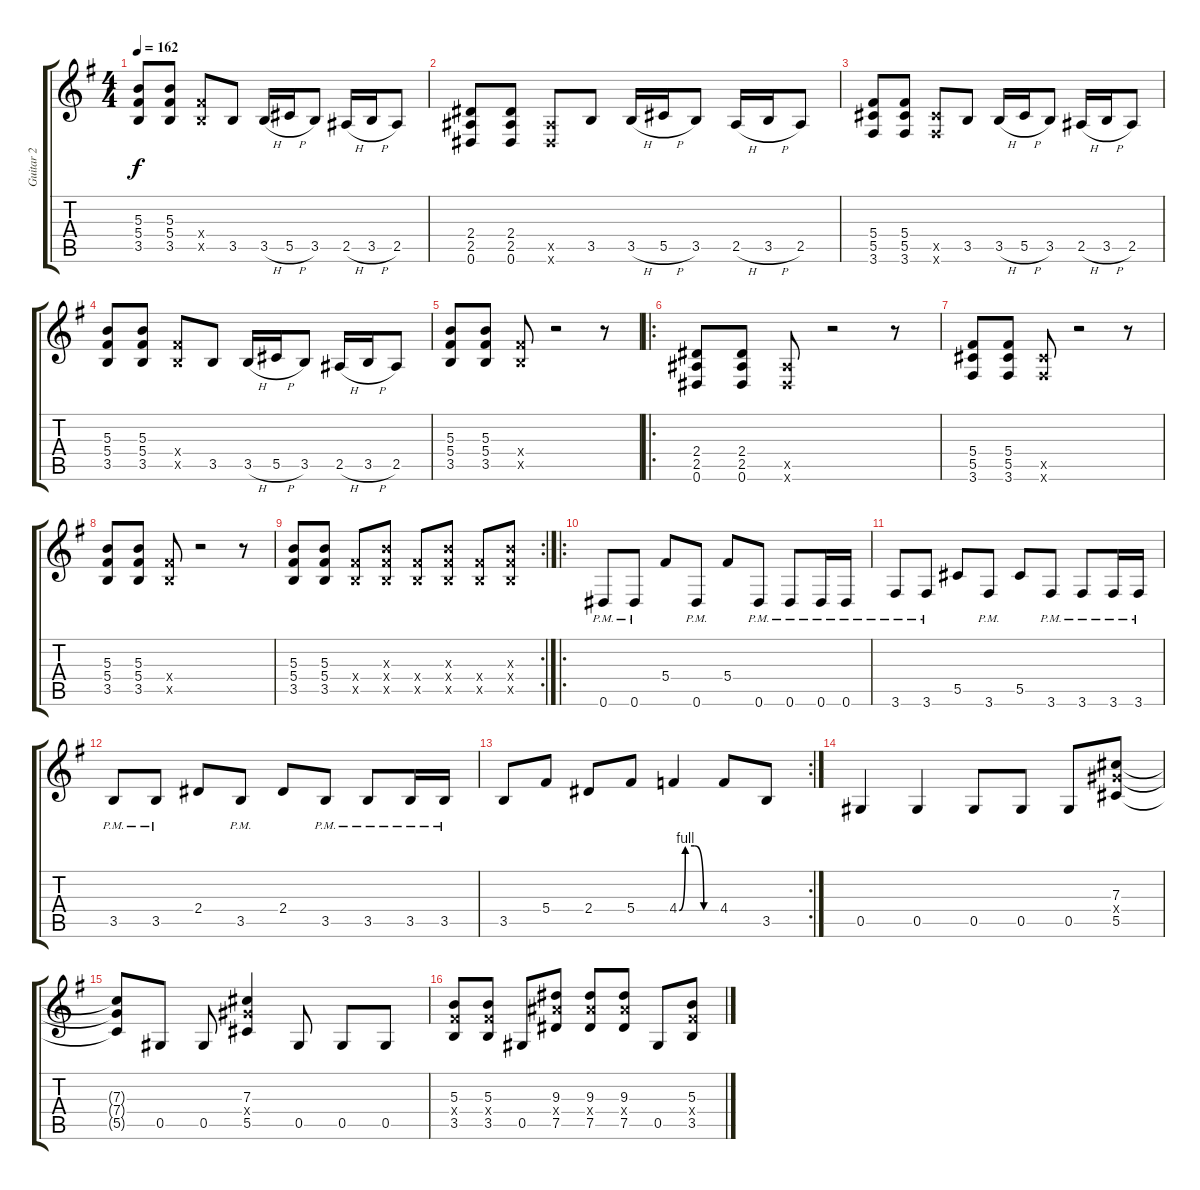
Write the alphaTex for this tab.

\track ("Guitar 2" "Guitar 2") {instrument distortionguitar}
\staff {score tabs}
\tuning (Eb4 Bb3 Gb3 Db3 Ab2 Eb2) {hide}
\ts (4 4)
\tempo 162
\clef g2
\ks g
(5.3 5.4 3.5).8{dy f} (5.3 5.4 3.5).8 (5.4{x} 3.5{x}).8 3.5.8 3.5{h}.16 5.5{h}.16 3.5.8 2.5{h}.16 3.5{h}.16 2.5.8 |
(2.4 2.5 0.6).8 (2.4 2.5 0.6).8 (2.5{x} 0.6{x}).8 3.5.8 3.5{h}.16 5.5{h}.16 3.5.8 2.5{h}.16 3.5{h}.16 2.5.8 |
(5.4 5.5 3.6).8 (5.4 5.5 3.6).8 (5.5{x} 3.6{x}).8 3.5.8 3.5{h}.16 5.5{h}.16 3.5.8 2.5{h}.16 3.5{h}.16 2.5.8 |
(5.3 5.4 3.5).8 (5.3 5.4 3.5).8 (5.4{x} 3.5{x}).8 3.5.8 3.5{h}.16 5.5{h}.16 3.5.8 2.5{h}.16 3.5{h}.16 2.5.8 |
(5.3 5.4 3.5).8 (5.3 5.4 3.5).8 (5.4{x} 3.5{x}).8 r.2 r.8 |
\ro
(2.4 2.5 0.6).8 (2.4 2.5 0.6).8 (2.5{x} 0.6{x}).8 r.2 r.8 |
(5.4 5.5 3.6).8 (5.4 5.5 3.6).8 (5.5{x} 3.6{x}).8 r.2 r.8 |
(5.3 5.4 3.5).8 (5.3 5.4 3.5).8 (5.4{x} 3.5{x}).8 r.2 r.8 |
\rc 2
(5.3 5.4 3.5).8 (5.3 5.4 3.5).8 (5.4{x} 3.5{x}).8 (5.3{x} 5.4{x} 3.5{x}).8 (5.4{x} 3.5{x}).8 (5.3{x} 5.4{x} 3.5{x}).8 (5.4{x} 3.5{x}).8 (5.3{x} 5.4{x} 3.5{x}).8 |
\ro
0.6{pm}.8 0.6{pm}.8 5.4.8 0.6{pm}.8 5.4.8 0.6{pm}.8 0.6{pm}.8 0.6{pm}.16 0.6{pm}.16 |
3.6{pm}.8 3.6{pm}.8 5.5.8 3.6{pm}.8 5.5.8 3.6{pm}.8 3.6{pm}.8 3.6{pm}.16 3.6{pm}.16 |
3.5{pm}.8 3.5{pm}.8 2.4.8 3.5{pm}.8 2.4.8 3.5{pm}.8 3.5{pm}.8 3.5{pm}.16 3.5{pm}.16 |
\rc 2
3.5.8 5.4.8 2.4.8 5.4.8 4.4{be (custom 0 0 10 4 25 4 40 0 60 0)}.4 4.4.8 3.5.8 |
0.5.4 0.5.4 0.5.8 0.5.8 0.5.8 (7.3 7.4{x} 5.5).8 |
(7.3{t} 7.4{t} 5.5{t}).8 0.5.8 0.5.8 (7.3 7.4{x} 5.5).4 0.5.8 0.5.8 0.5.8 |
(5.3 5.4{x} 3.5).8 (5.3 5.4{x} 3.5).8 0.5.8 (9.3 9.4{x} 7.5).8 (9.3 9.4{x} 7.5).8 (9.3 9.4{x} 7.5).8 0.5.8 (5.3 5.4{x} 3.5).8
